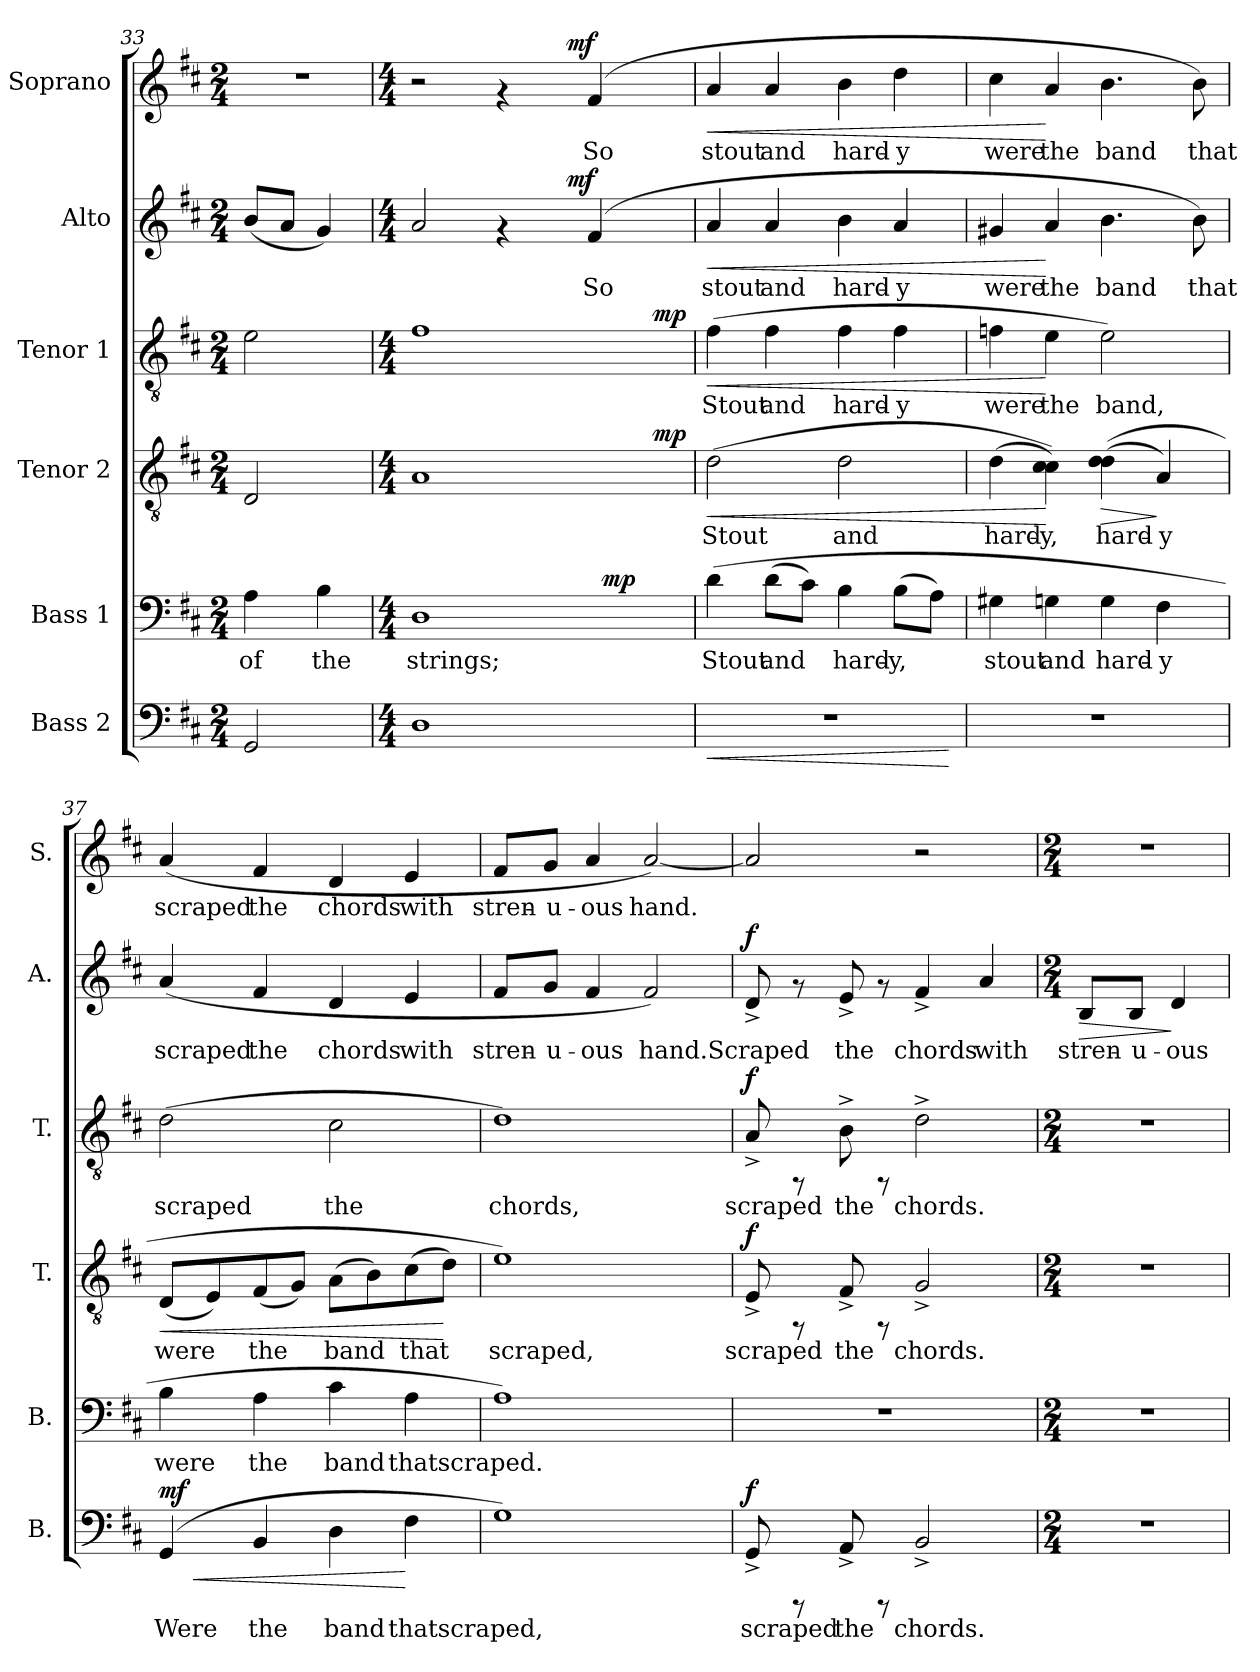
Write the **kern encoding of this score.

**kern	**text	**dynam	**kern	**text	**dynam	**kern	**text	**dynam	**kern	**text	**dynam	**kern	**text	**dynam	**kern	**text	**dynam
*part6	*part6	*part6	*part5	*part5	*part5	*part4	*part4	*part4	*part3	*part3	*part3	*part2	*part2	*part2	*part1	*part1	*part1
*staff6	*staff6	*staff6	*staff5	*staff5	*staff5	*staff4	*staff4	*staff4	*staff3	*staff3	*staff3	*staff2	*staff2	*staff2	*staff1	*staff1	*staff1
*I"Bass 2	*	*	*I"Bass 1	*	*	*I"Tenor 2	*	*	*I"Tenor 1	*	*	*I"Alto	*	*	*I"Soprano	*	*
*I'B.	*	*	*I'B.	*	*	*I'T.	*	*	*I'T.	*	*	*I'A.	*	*	*I'S.	*	*
*clefF4	*	*	*clefF4	*	*	*clefGv2	*	*	*clefGv2	*	*	*clefG2	*	*	*clefG2	*	*
*k[f#c#]	*	*	*k[f#c#]	*	*	*k[f#c#]	*	*	*k[f#c#]	*	*	*k[f#c#]	*	*	*k[f#c#]	*	*
*D:	*	*	*D:	*	*	*D:	*	*	*D:	*	*	*D:	*	*	*D:	*	*
*M2/4	*	*	*M2/4	*	*	*M2/4	*	*	*M2/4	*	*	*M2/4	*	*	*M2/4	*	*
=33	=33	=33	=33	=33	=33	=33	=33	=33	=33	=33	=33	=33	=33	=33	=33	=33	=33
!	!LO:LY:b:cj	!	!	!LO:LY:b:cj	!	!	!LO:LY:b:cj	!	!	!LO:LY:b:cj	!	!	!LO:LY:b:cj	!	!	!	!
2GG/	.	.	4A\	of	.	2D/	.	.	2e\	.	.	(<8b/L	.	.	2r	.	.
!	!	!	!	!	!	!	!	!	!	!	!	!	!LO:LY:b:cj	!	!	!	!
.	.	.	.	.	.	.	.	.	.	.	.	8a/J	.	.	.	.	.
!	!	!	!	!LO:LY:b:cj	!	!	!	!	!	!	!	!	!LO:LY:b:cj	!	!	!	!
.	.	.	4B\	the	.	.	.	.	.	.	.	4g/)	.	.	.	.	.
=34	=34	=34	=34	=34	=34	=34	=34	=34	=34	=34	=34	=34	=34	=34	=34	=34	=34
*M4/4	*	*	*M4/4	*	*	*M4/4	*	*	*M4/4	*	*	*M4/4	*	*	*M4/4	*	*
!	!LO:LY:b:cj	!	!	!LO:LY:b:cj	!	!	!LO:LY:b:cj	!	!	!LO:LY:b:cj	!	!	!LO:LY:b:cj	!	!	!	!
*	*	*	*^	*	*	*^	*	*	*^	*	*	*^	*	*	*^	*	*
1D	.	.	1D	2ryy	strings;	.	1A	2ryy	.	.	1f#	2ryy	.	.	2a/	2ryy	.	.	2r	2ryy	.	.
.	.	.	.	4ryy	.	.	.	4ryy	.	.	.	4ryy	.	.	4rf	8ryy	.	.	4rf	8ryy	.	.
.	.	.	.	.	.	.	.	.	.	.	.	.	.	.	.	16ryy	.	.	.	16ryy	.	.
.	.	.	.	.	.	.	.	.	.	.	.	.	.	.	.	64ryy	.	.	.	64ryy	.	.
!	!	!	!	!	!	!	!	!	!	!	!	!	!	!	!	!	!	!LO:DY:a	!	!	!	!LO:DY:a
.	.	.	.	.	.	.	.	.	.	.	.	.	.	.	.	4ryy	.	mf	.	4ryy	.	mf
!	!	!	!	!	!	!	!	!	!	!	!	!	!	!	!	!	!LO:LY:b:cj	!	!	!	!LO:LY:b:cj	!
.	.	.	.	32ryy	.	.	.	8ryy	.	.	.	8ryy	.	.	(>4f#/	.	So	.	(>4f#/	.	So	.
!	!	!	!	!	!	!LO:DY:b	!	!	!	!	!	!	!	!	!	!	!	!	!	!	!	!
.	.	.	.	8..ryy	.	mp	.	.	.	.	.	.	.	.	.	.	.	.	.	.	.	.
.	.	.	.	.	.	.	.	32.ryy	.	.	.	32.ryy	.	.	.	.	.	.	.	.	.	.
!	!	!	!	!	!	!	!	!	!	!LO:DY:a	!	!	!	!LO:DY:a	!	!	!	!	!	!	!	!
.	.	.	.	.	.	.	.	16ryy	.	mp	.	16ryy	.	mp	.	.	.	.	.	.	.	.
.	.	.	.	.	.	.	.	.	.	.	.	.	.	.	.	32.ryy	.	.	.	32.ryy	.	.
.	.	.	.	.	.	.	.	64ryy	.	.	.	64ryy	.	.	.	.	.	.	.	.	.	.
=35	=35	=35	=35	=35	=35	=35	=35	=35	=35	=35	=35	=35	=35	=35	=35	=35	=35	=35	=35	=35	=35	=35
!	!	!LO:HP:b	!	!	!LO:LY:b:cj	!	!	!	!LO:LY:b:cj	!LO:HP:b	!	!	!LO:LY:b:cj	!LO:HP:b	!	!	!LO:LY:b:cj	!LO:HP:b	!	!	!LO:LY:b:cj	!LO:HP:b
*	*	*	*v	*v	*	*	*	*	*	*	*v	*v	*	*	*v	*v	*	*	*v	*v	*	*
*	*	*	*	*	*	*v	*v	*	*	*	*	*	*	*	*	*	*	*
1r	.	<	(>4d\	Stout	.	(>2d\	Stout	<	(>4f#\	Stout	<	4a/	stout	<	4a/	stout	<
!	!	!	!	!LO:LY:b:cj	!	!	!	!	!	!LO:LY:b:cj	!	!	!LO:LY:b:cj	!	!	!LO:LY:b:cj	!
.	.	.	(>8d\L	and	.	.	.	.	4f#\	and	.	4a/	and	.	4a/	and	.
!	!	!	!	!LO:LY:b:cj	!	!	!	!	!	!	!	!	!	!	!	!	!
.	.	.	8c#\J)	.	.	.	.	.	.	.	.	.	.	.	.	.	.
!	!	!	!	!LO:LY:b:cj	!	!	!LO:LY:b:cj	!	!	!LO:LY:b:cj	!	!	!LO:LY:b:cj	!	!	!LO:LY:b:cj	!
.	.	.	4B\	hard-	.	2d\	and	.	4f#\	hard-	.	4b\	hard-	.	4b\	hard-	.
!	!	!	!	!LO:LY:b:cj	!	!	!	!	!	!LO:LY:b:cj	!	!	!LO:LY:b:cj	!	!	!LO:LY:b:cj	!
.	.	.	(>8B\L	-y,	.	.	.	.	4f#\	-y	.	4a/	-y	.	4dd\	-y	.
!	!	!	!	!LO:LY:b:cj	!	!	!	!	!	!	!	!	!	!	!	!	!
.	.	.	8A\J)	.	.	.	.	.	.	.	.	.	.	.	.	.	.
.	.	[	.	.	.	.	.	.	.	.	.	.	.	.	.	.	.
=36	=36	=36	=36	=36	=36	=36	=36	=36	=36	=36	=36	=36	=36	=36	=36	=36	=36
!	!	!	!	!LO:LY:b:cj	!	!	!LO:LY:b:cj	!	!	!LO:LY:b:cj	!	!	!LO:LY:b:cj	!	!	!LO:LY:b:cj	!
1r	.	.	4G#X\	stout	.	(>4d\	hard-	.	4fn\	were	.	4g#X/	were	.	4cc#\	were	.
!	!	!	!	!LO:LY:b:cj	!	!	!LO:LY:b:cj	!	!	!LO:LY:b:cj	!	!	!LO:LY:b:cj	!	!	!LO:LY:b:cj	!
.	.	.	4Gn\	and	.	4c#\ 4c#\))	-y,	[	4e\	the	[	4a/	the	[	4a/	the	[
!	!	!	!	!LO:LY:b:cj	!	!	!LO:LY:b:cj	!LO:HP:b	!	!LO:LY:b:cj	!	!	!LO:LY:b:cj	!	!	!LO:LY:b:cj	!
.	.	.	4G\	hard-	.	(>(>4d\ 4d\	hard-	>	2e\)	band,	.	4.b\	band	.	4.b\	band	.
!	!	!	!	!LO:LY:b:cj	!	!	!LO:LY:b:cj	!	!	!	!	!	!	!	!	!	!
.	.	.	4F#\	-y	.	4A/)	-y	]	.	.	.	.	.	.	.	.	.
!	!	!	!	!	!	!	!	!	!	!	!	!	!LO:LY:b:cj	!	!	!LO:LY:b:cj	!
.	.	.	.	.	.	.	.	.	.	.	.	8b\)	that	.	8b\)	that	.
!!LO:PB:g=z
=37	=37	=37	=37	=37	=37	=37	=37	=37	=37	=37	=37	=37	=37	=37	=37	=37	=37
!	!LO:LY:b:cj	!LO:HP:b	!	!LO:LY:b:cj	!	!	!LO:LY:b:cj	!LO:HP:b	!	!LO:LY:b:cj	!	!	!LO:LY:b:cj	!	!	!LO:LY:b:cj	!
!	!	!LO:DY:n=1:a	!	!	!	!	!	!	!	!	!	!	!	!	!	!	!
(>4GG/	Were	< mf	4B\	were	.	(<8D/L	were	<	(>2d\	scraped	.	(>4a/	scraped	.	(>4a/	scraped	.
!	!	!	!	!	!	!	!LO:LY:b:cj	!	!	!	!	!	!	!	!	!	!
.	.	.	.	.	.	8E/)	.	.	.	.	.	.	.	.	.	.	.
!	!LO:LY:b:cj	!	!	!LO:LY:b:cj	!	!	!LO:LY:b:cj	!	!	!	!	!	!LO:LY:b:cj	!	!	!LO:LY:b:cj	!
4BB/	the	.	4A\	the	.	(<8F#/	the	.	.	.	.	4f#/	the	.	4f#/	the	.
!	!	!	!	!	!	!	!LO:LY:b:cj	!	!	!	!	!	!	!	!	!	!
.	.	.	.	.	.	8G/J)	.	.	.	.	.	.	.	.	.	.	.
!	!LO:LY:b:cj	!	!	!LO:LY:b:cj	!	!	!LO:LY:b:cj	!	!	!LO:LY:b:cj	!	!	!LO:LY:b:cj	!	!	!LO:LY:b:cj	!
4D\	band	.	4c#\	band	.	(>8A\L	band	.	2c#\	the	.	4d/	chords	.	4d/	chords	.
!	!	!	!	!	!	!	!LO:LY:b:cj	!	!	!	!	!	!	!	!	!	!
.	.	.	.	.	.	8B\)	.	.	.	.	.	.	.	.	.	.	.
!	!LO:LY:b:cj	!	!	!LO:LY:b:cj	!	!	!LO:LY:b:cj	!	!	!	!	!	!LO:LY:b:cj	!	!	!LO:LY:b:cj	!
4F#\	thatscraped,	[	4A\	thatscraped.	.	(>8c#\	that	.	.	.	.	4e/	with	.	4e/	with	.
!	!	!	!	!	!	!	!LO:LY:b:cj	!	!	!	!	!	!	!	!	!	!
.	.	.	.	.	.	8d\J)	.	[	.	.	.	.	.	.	.	.	.
=38	=38	=38	=38	=38	=38	=38	=38	=38	=38	=38	=38	=38	=38	=38	=38	=38	=38
!	!LO:LY:b:cj	!	!	!LO:LY:b:cj	!	!	!LO:LY:b:cj	!	!	!LO:LY:b:cj	!	!	!LO:LY:b:cj	!	!	!LO:LY:b:cj	!
1G)	.	.	1A)	.	.	1e)	scraped,	.	1d)	chords,	.	8f#/L	stren-	.	8f#/L	stren-	.
!	!	!	!	!	!	!	!	!	!	!	!	!	!LO:LY:b:cj	!	!	!LO:LY:b:cj	!
.	.	.	.	.	.	.	.	.	.	.	.	8g/J	-u-	.	8g/J	-u-	.
!	!	!	!	!	!	!	!	!	!	!	!	!	!LO:LY:b:cj	!	!	!LO:LY:b:cj	!
.	.	.	.	.	.	.	.	.	.	.	.	4f#/	-ous	.	4a/	-ous	.
!	!	!	!	!	!	!	!	!	!	!	!	!	!LO:LY:b:cj	!	!	!LO:LY:b:cj	!
.	.	.	.	.	.	.	.	.	.	.	.	2f#/)	hand.Scraped	.	[<2a/)	hand.	.
=39	=39	=39	=39	=39	=39	=39	=39	=39	=39	=39	=39	=39	=39	=39	=39	=39	=39
!	!LO:LY:b:cj	!LO:DY:a	!	!	!	!	!LO:LY:b:cj	!LO:DY:a	!	!LO:LY:b:cj	!LO:DY:a	!	!LO:LY:b:cj	!LO:DY:a	!	!LO:LY:b:cj	!
8GG^</	scraped	f	1r	.	.	8E^</	scraped	f	8A^</	scraped	f	8d^</	.	f	2a/]	.	.
8rCCC	.	.	.	.	.	8rFF	.	.	8rFF	.	.	8rf	.	.	.	.	.
!	!LO:LY:b:cj	!	!	!	!	!	!LO:LY:b:cj	!	!	!LO:LY:b:cj	!	!	!LO:LY:b:cj	!	!	!	!
8AA^</	the	.	.	.	.	8F#^</	the	.	8B^>\	the	.	8e^</	the	.	.	.	.
8rCCC	.	.	.	.	.	8rFF	.	.	8rFF	.	.	8rf	.	.	.	.	.
!	!LO:LY:b:cj	!	!	!	!	!	!LO:LY:b:cj	!	!	!LO:LY:b:cj	!	!	!LO:LY:b:cj	!	!	!	!
2BB^</	chords.	.	.	.	.	2G^</	chords.	.	2d^>\	chords.	.	4f#^</	chords	.	2r	.	.
!	!	!	!	!	!	!	!	!	!	!	!	!	!LO:LY:b:cj	!	!	!	!
.	.	.	.	.	.	.	.	.	.	.	.	4a/	with	.	.	.	.
=40	=40	=40	=40	=40	=40	=40	=40	=40	=40	=40	=40	=40	=40	=40	=40	=40	=40
*M2/4	*	*	*M2/4	*	*	*M2/4	*	*	*M2/4	*	*	*M2/4	*	*	*M2/4	*	*
!	!	!	!	!	!	!	!	!	!	!	!	!	!LO:LY:b:cj	!LO:HP:b	!	!	!
2r	.	.	2r	.	.	2r	.	.	2r	.	.	8B/L	stren-	>	2r	.	.
!	!	!	!	!	!	!	!	!	!	!	!	!	!LO:LY:b:cj	!	!	!	!
.	.	.	.	.	.	.	.	.	.	.	.	8B/J	-u-	.	.	.	.
!	!	!	!	!	!	!	!	!	!	!	!	!	!LO:LY:b:cj	!	!	!	!
.	.	.	.	.	.	.	.	.	.	.	.	4d/	-ous	]	.	.	.
=	=	=	=	=	=	=	=	=	=	=	=	=	=	=	=	=	=
*-	*-	*-	*-	*-	*-	*-	*-	*-	*-	*-	*-	*-	*-	*-	*-	*-	*-
